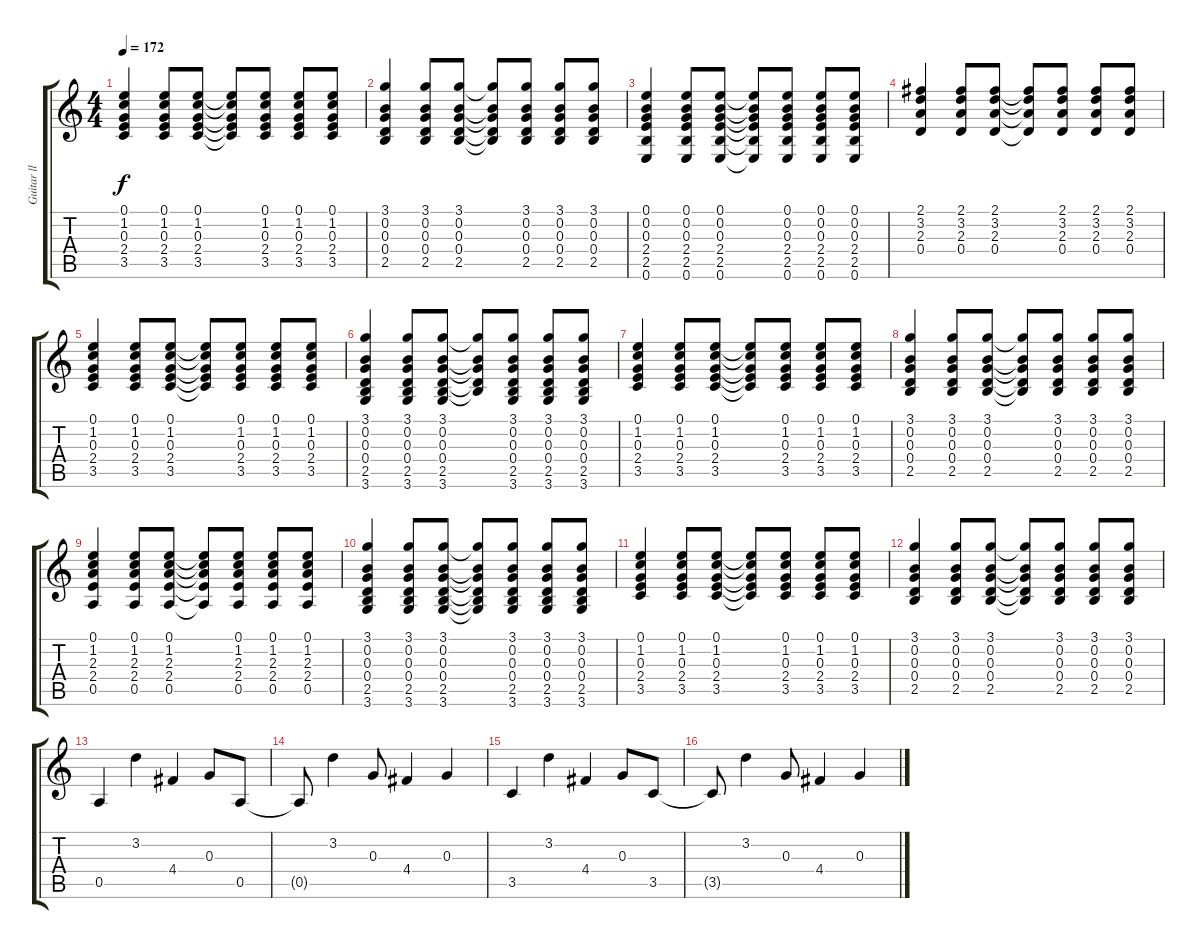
\track ("Guitar ll" "Guitar ll") {instrument acousticguitarsteel}
\staff {score tabs}
\tuning (E4 B3 G3 D3 A2 E2) {hide}
\ts (4 4)
\tempo 172
\clef g2
\ks c
(0.1 1.2 0.3 2.4 3.5).4{dy f} (0.1 1.2 0.3 2.4 3.5).8 (0.1 1.2 0.3 2.4 3.5).8 (0.1{t} 1.2{t} 0.3{t} 2.4{t} 3.5{t}).8 (0.1 1.2 0.3 2.4 3.5).8 (0.1 1.2 0.3 2.4 3.5).8 (0.1 1.2 0.3 2.4 3.5).8 |
(3.1 0.2 0.3 0.4 2.5).4 (3.1 0.2 0.3 0.4 2.5).8 (3.1 0.2 0.3 0.4 2.5).8 (3.1{t} 0.2{t} 0.3{t} 0.4{t} 2.5{t}).8 (3.1 0.2 0.3 0.4 2.5).8 (3.1 0.2 0.3 0.4 2.5).8 (3.1 0.2 0.3 0.4 2.5).8 |
(0.1 0.2 0.3 2.4 2.5 0.6).4 (0.1 0.2 0.3 2.4 2.5 0.6).8 (0.1 0.2 0.3 2.4 2.5 0.6).8 (0.1{t} 0.2{t} 0.3{t} 2.4{t} 2.5{t} 0.6{t}).8 (0.1 0.2 0.3 2.4 2.5 0.6).8 (0.1 0.2 0.3 2.4 2.5 0.6).8 (0.1 0.2 0.3 2.4 2.5 0.6).8 |
(2.1 3.2 2.3 0.4).4 (2.1 3.2 2.3 0.4).8 (2.1 3.2 2.3 0.4).8 (2.1{t} 3.2{t} 2.3{t} 0.4{t}).8 (2.1 3.2 2.3 0.4).8 (2.1 3.2 2.3 0.4).8 (2.1 3.2 2.3 0.4).8 |
(0.1 1.2 0.3 2.4 3.5).4 (0.1 1.2 0.3 2.4 3.5).8 (0.1 1.2 0.3 2.4 3.5).8 (0.1{t} 1.2{t} 0.3{t} 2.4{t} 3.5{t}).8 (0.1 1.2 0.3 2.4 3.5).8 (0.1 1.2 0.3 2.4 3.5).8 (0.1 1.2 0.3 2.4 3.5).8 |
(3.1 0.2 0.3 0.4 2.5 3.6).4 (3.1 0.2 0.3 0.4 2.5 3.6).8 (3.1 0.2 0.3 0.4 2.5 3.6).8 (3.1{t} 0.2{t} 0.3{t} 0.4{t} 2.5{t}).8 (3.1 0.2 0.3 0.4 2.5 3.6).8 (3.1 0.2 0.3 0.4 2.5 3.6).8 (3.1 0.2 0.3 0.4 2.5 3.6).8 |
(0.1 1.2 0.3 2.4 3.5).4 (0.1 1.2 0.3 2.4 3.5).8 (0.1 1.2 0.3 2.4 3.5).8 (0.1{t} 1.2{t} 0.3{t} 2.4{t} 3.5{t}).8 (0.1 1.2 0.3 2.4 3.5).8 (0.1 1.2 0.3 2.4 3.5).8 (0.1 1.2 0.3 2.4 3.5).8 |
(3.1 0.2 0.3 0.4 2.5).4 (3.1 0.2 0.3 0.4 2.5).8 (3.1 0.2 0.3 0.4 2.5).8 (3.1{t} 0.2{t} 0.3{t} 0.4{t} 2.5{t}).8 (3.1 0.2 0.3 0.4 2.5).8 (3.1 0.2 0.3 0.4 2.5).8 (3.1 0.2 0.3 0.4 2.5).8 |
(0.1 1.2 2.3 2.4 0.5).4 (0.1 1.2 2.3 2.4 0.5).8 (0.1 1.2 2.3 2.4 0.5).8 (0.1{t} 1.2{t} 2.3{t} 2.4{t} 0.5{t}).8 (0.1 1.2 2.3 2.4 0.5).8 (0.1 1.2 2.3 2.4 0.5).8 (0.1 1.2 2.3 2.4 0.5).8 |
(3.1 0.2 0.3 0.4 2.5 3.6).4 (3.1 0.2 0.3 0.4 2.5 3.6).8 (3.1 0.2 0.3 0.4 2.5 3.6).8 (3.1{t} 0.2{t} 0.3{t} 0.4{t} 2.5{t} 3.6{t}).8 (3.1 0.2 0.3 0.4 2.5 3.6).8 (3.1 0.2 0.3 0.4 2.5 3.6).8 (3.1 0.2 0.3 0.4 2.5 3.6).8 |
(0.1 1.2 0.3 2.4 3.5).4 (0.1 1.2 0.3 2.4 3.5).8 (0.1 1.2 0.3 2.4 3.5).8 (0.1{t} 1.2{t} 0.3{t} 2.4{t} 3.5{t}).8 (0.1 1.2 0.3 2.4 3.5).8 (0.1 1.2 0.3 2.4 3.5).8 (0.1 1.2 0.3 2.4 3.5).8 |
(3.1 0.2 0.3 0.4 2.5).4 (3.1 0.2 0.3 0.4 2.5).8 (3.1 0.2 0.3 0.4 2.5).8 (3.1{t} 0.2{t} 0.3{t} 0.4{t} 2.5{t}).8 (3.1 0.2 0.3 0.4 2.5).8 (3.1 0.2 0.3 0.4 2.5).8 (3.1 0.2 0.3 0.4 2.5).8 |
0.5.4 3.2.4 4.4.4 0.3.8 0.5.8 |
0.5{t}.8 3.2.4 0.3.8 4.4.4 0.3.4 |
3.5.4 3.2.4 4.4.4 0.3.8 3.5.8 |
3.5{t}.8 3.2.4 0.3.8 4.4.4 0.3.4
